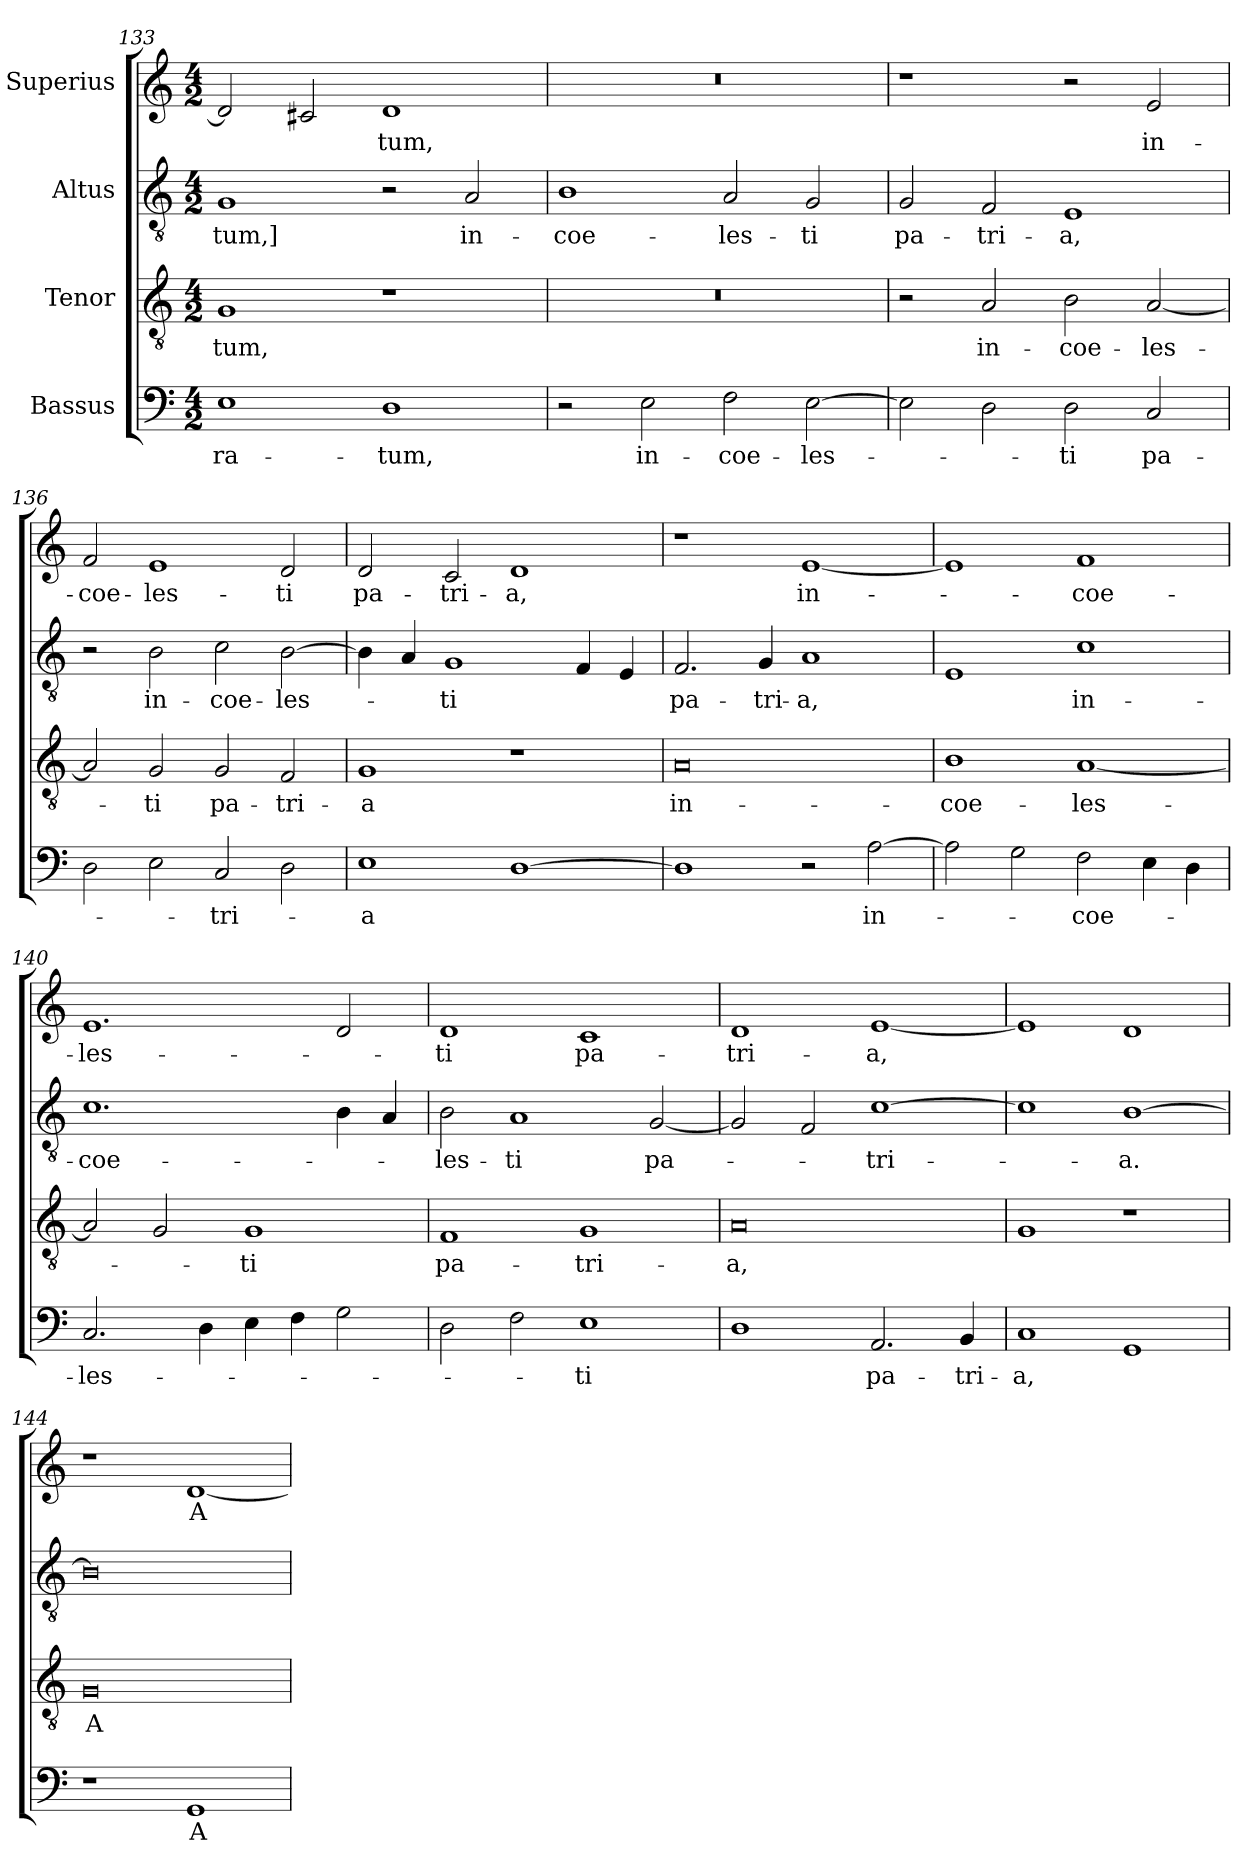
**kern	**text	**kern	**text	**kern	**text	**kern	**text
*part4	*part4	*part3	*part3	*part2	*part2	*part1	*part1
*staff4	*staff4	*staff3	*staff3	*staff2	*staff2	*staff1	*staff1
*I"Bassus	*	*I"Tenor	*	*I"Altus	*	*I"Superius	*
*clefF4	*	*clefGv2	*	*clefGv2	*	*clefG2	*
*k[]	*	*k[]	*	*k[]	*	*k[]	*
*M4/2	*	*M4/2	*	*M4/2	*	*M4/2	*
=133	=133	=133	=133	=133	=133	=133	=133
1E\	-ra-	1G/	-tum,	1G/	-tum,]	2d/]	.
.	.	.	.	.	.	2c#X/	.
1D\	-tum,	1r	.	2r	.	1d/	-tum,
.	.	.	.	2A/	in-	.	.
=134	=134	=134	=134	=134	=134	=134	=134
2r	.	0r	.	1B\	coe-	0r	.
2E\	in-	.	.	.	.	.	.
2F\	coe-	.	.	2A/	-les-	.	.
[2E\	-les-	.	.	2G/	-ti	.	.
=135	=135	=135	=135	=135	=135	=135	=135
2E\]	.	2r	.	2G/	pa-	1r	.
2D\	.	2A/	in-	2F/	-tri-	.	.
2D\	-ti	2B\	coe-	1E/	-a,	2r	.
2C/	pa-	[2A/	-les-	.	.	2e/	in-
=136	=136	=136	=136	=136	=136	=136	=136
2D\	.	2A/]	.	2r	.	2f/	coe-
2E\	.	2G/	-ti	2B\	in-	1e/	-les-
2C/	-tri-	2G/	pa-	2c\	coe-	.	.
2D\	.	2F/	-tri-	[2B\	-les-	2d/	-ti
=137	=137	=137	=137	=137	=137	=137	=137
1E\	-a	1G/	-a	4B\]	.	2d/	pa-
.	.	.	.	4A/	.	.	.
.	.	.	.	1G/	-ti	2c/	-tri-
[1D\	.	1r	.	.	.	1d/	-a,
.	.	.	.	4F/	.	.	.
.	.	.	.	4E/	.	.	.
=138	=138	=138	=138	=138	=138	=138	=138
1D\]	.	0A/	in-	2.F/	pa-	1r	.
.	.	.	.	4G/	-tri-	.	.
2r	.	.	.	1A/	-a,	[1e/	in-
[2A\	in-	.	.	.	.	.	.
=139	=139	=139	=139	=139	=139	=139	=139
2A\]	.	1B\	coe-	1E/	.	1e/]	.
2G\	.	.	.	.	.	.	.
2F\	coe-	[1A/	-les-	1c\	in-	1f/	coe-
4E\	.	.	.	.	.	.	.
4D\	.	.	.	.	.	.	.
=140	=140	=140	=140	=140	=140	=140	=140
2.C/	-les-	2A/]	.	1.c\	coe-	1.e/	-les-
.	.	2G/	.	.	.	.	.
4D\	.	.	.	.	.	.	.
4E\	.	1G/	-ti	.	.	.	.
4F\	.	.	.	.	.	.	.
2G\	.	.	.	4B\	.	2d/	.
.	.	.	.	4A/	.	.	.
=141	=141	=141	=141	=141	=141	=141	=141
2D\	.	1F/	pa-	2B\	-les-	1d/	-ti
2F\	.	.	.	1A/	-ti	.	.
1E\	-ti	1G/	-tri-	.	.	1c/	pa-
.	.	.	.	[2G/	pa-	.	.
=142	=142	=142	=142	=142	=142	=142	=142
1D\	.	0A/	-a,	2G/]	.	1d/	-tri-
.	.	.	.	2F/	.	.	.
2.AA/	pa-	.	.	[1c\	-tri-	[1e/	-a,
4BB/	-tri-	.	.	.	.	.	.
=143	=143	=143	=143	=143	=143	=143	=143
1C/	-a,	1G/	.	1c\]	.	1e/]	.
1GG/	.	1r	.	[1B\	-a.	1d/	.
=144	=144	=144	=144	=144	=144	=144	=144
1r	.	0G/	A-	0B\]	.	1r	.
1GG/	A-	.	.	.	.	[1d/	A-
=	=	=	=	=	=	=	=
*-	*-	*-	*-	*-	*-	*-	*-
